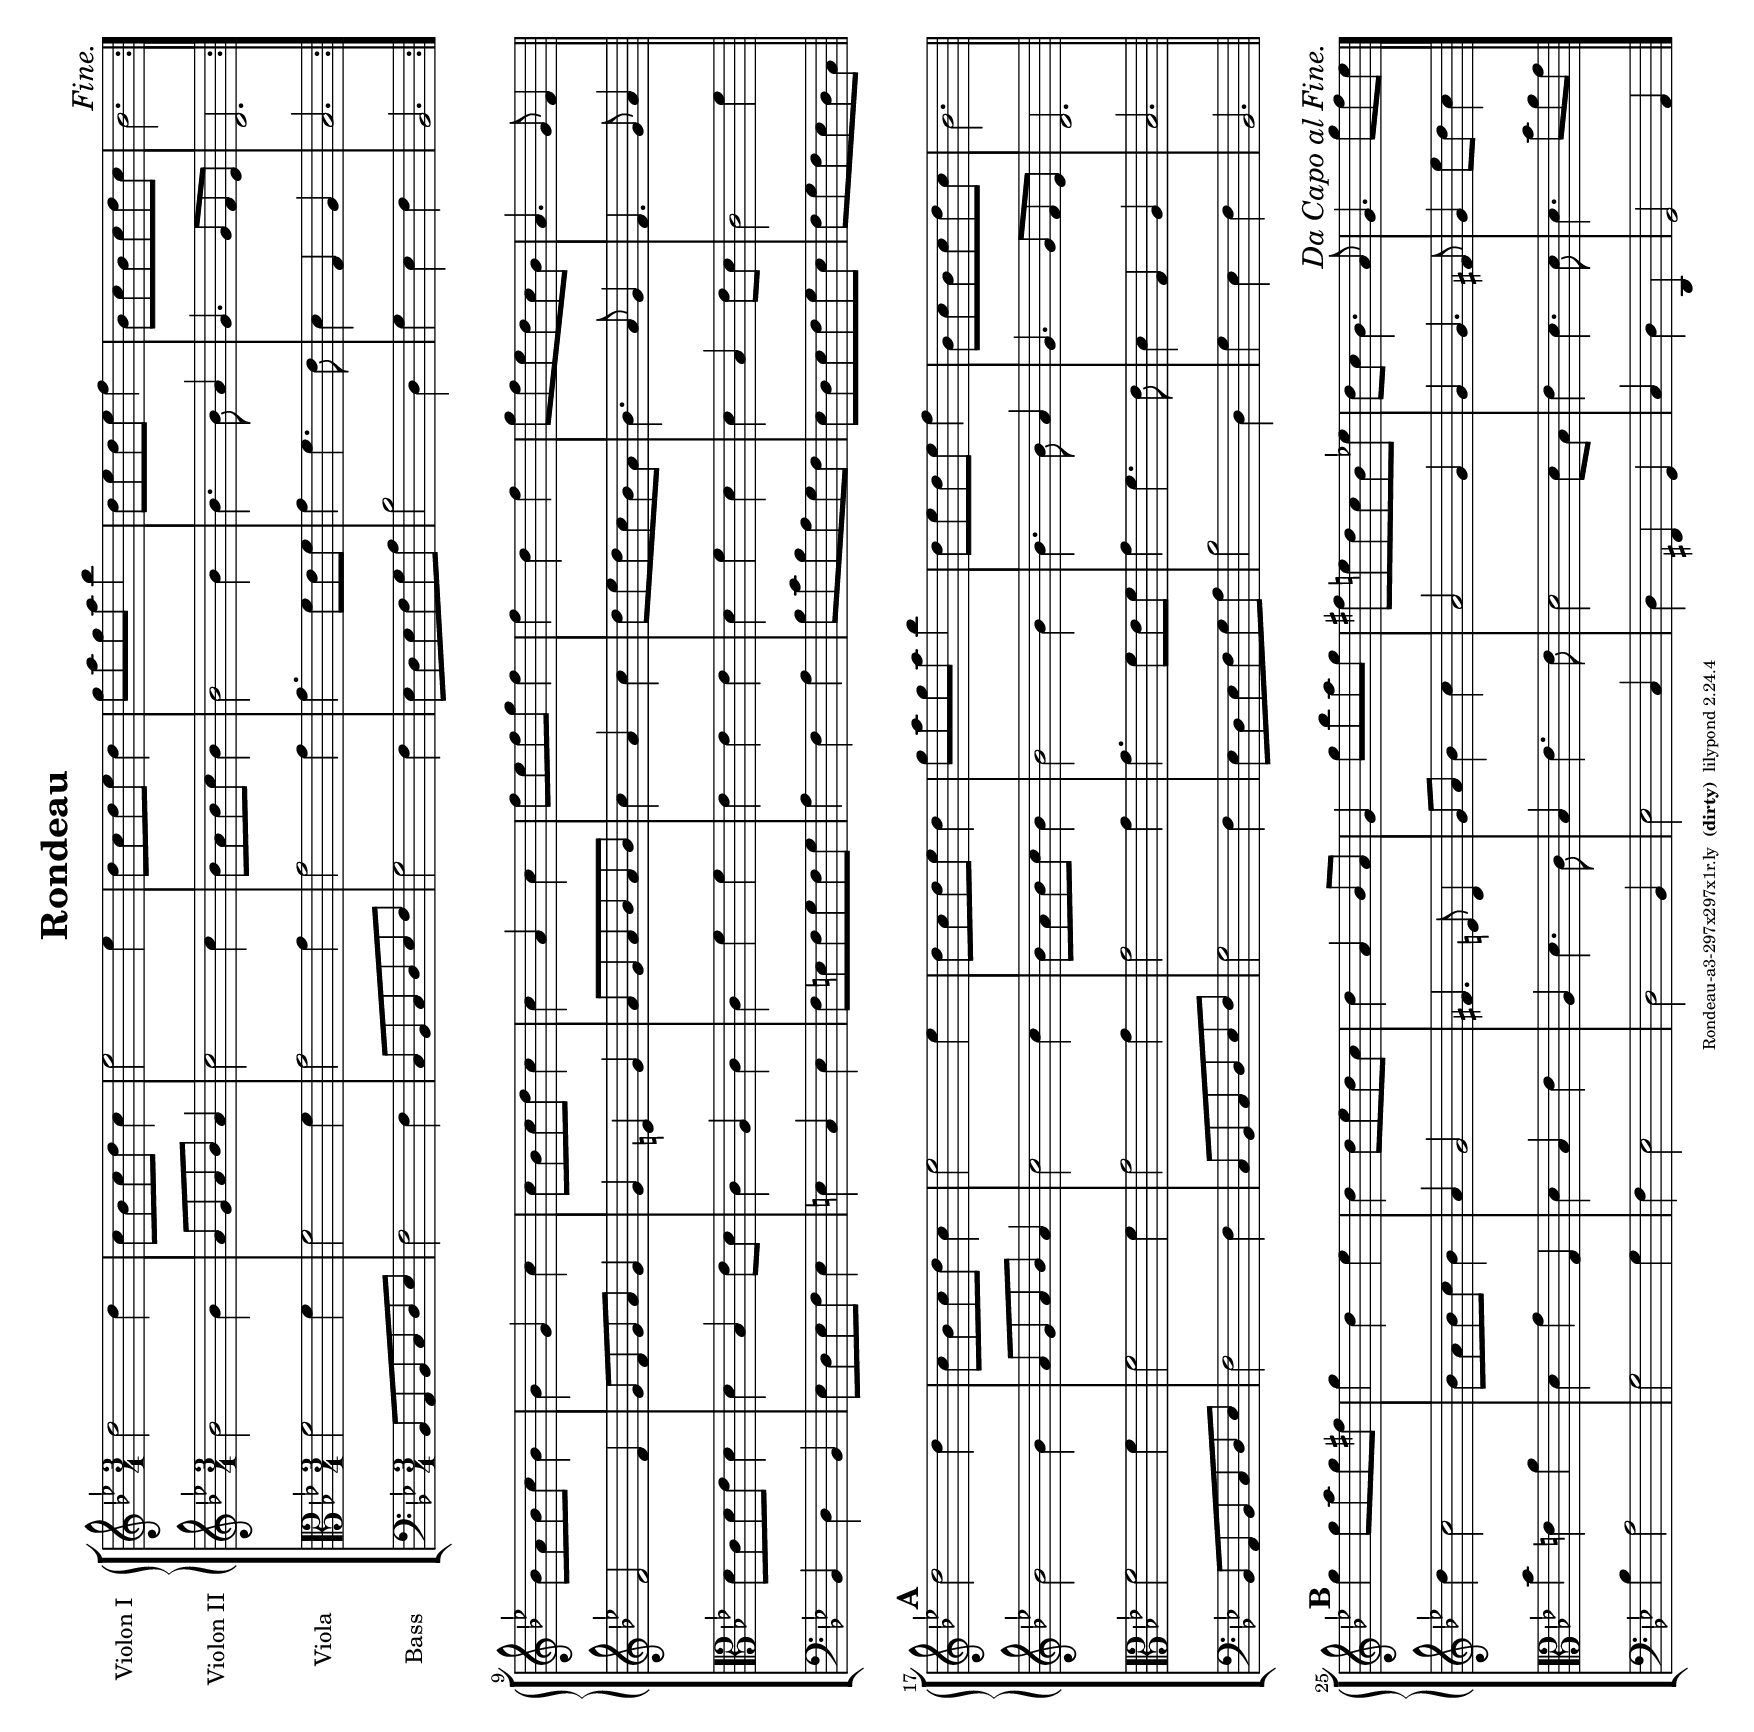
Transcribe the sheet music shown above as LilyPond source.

\version "2.18.2"

\include "../../include/general.ily"

#(ly:set-option 'relative-includes #t)
\include "a3-297x297.ily"
#(ly:set-option 'relative-includes #f)

\paper {
  first-page-number = 1
}


breaks = {
  s2.*8 \break
  s2.*8 \break
  s2.*8 \break
}

#(set-global-staff-size 20)
\version "2.18.2"

\header {
  title = "Rondeau"
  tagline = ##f
}

global = {
  \key bes \major
  \time 3/4
}

violinI = \relative c'' {
  \global
  \repeat volta 2 {
    d2 d4
    c8 bes c d c4
    ees2 ees4
    d8 c d ees d4
    g8 a g a bes4
    
    d,8 ees d ees f4
    bes,8 c bes c d c
    bes2.
    \once \override Score.RehearsalMark #'break-visibility = #begin-of-line-invisible 
    \once \override Score.RehearsalMark #'self-alignment-X = #RIGHT
    \mark \markup {\italic "Fine." } 
  }
  
  bes8 a bes c bes4
  bes g c
  c8 bes c d c4
  
  c a c
  f8 ees f g f4
  f d f
  g8 f ees d c bes
  a4. g8 f4 \bar "||" 
    
  \mark \default 
  d'2 d4
  c8 bes c d c4
  ees2 ees4
  d8 c d ees d4
  g8 a g a bes4
    
  d,8 ees d ees f4
  bes,8 c bes c d c
  bes2. \bar "||" \mark \default
  
  g'4 g8 a g fis
  g4 d ees
  d d8 ees d c
  
  d4 a bes8 a
  g4 g'8 bes a g
  fis e d c bes ees
  d c bes4. a8
  g4. g'8 f ees \bar "|."
  \once \override Score.RehearsalMark #'break-visibility = #begin-of-line-invisible 
  \once \override Score.RehearsalMark #'self-alignment-X = #RIGHT
  \mark \markup {\italic "Da Capo al Fine." } 
}

violinII = \relative c'' {
  \global
  \repeat volta 2 {
    bes2 bes4
    a8 g a bes a4
    c2 c4
    bes8 a bes c bes4
    bes2 bes4
    
    bes4. bes8 a4
    g4. g8 f ees
    d2.
  }
  
  f2 f4
  g8 f g a g4
  g e g
  
  a8 g a bes a bes
  c4 a c
  d8 ees d c bes a
  bes4. a8 g4
  f4. g8 a4 \bar "||"
  
  bes2 bes4
  a8 g a bes a4
  c2 c4
  bes8 a bes c bes4
  bes2 bes4
    
  bes4. bes8 a4
  g4. g8 f ees
  d2. \bar "||"
  
  d'4 c2
  bes8 a bes c bes4
  a g2
  
  fis4. e8 d4
  g8 a bes4 c
  a2 g4
  g g4. fis8
  g4 ees'8 d c4 \bar "|."
}

viola = \relative c' {
  \global
  \repeat volta 2 {
    f2 f4
    f2 f4
    g2 g4
    g2 g4
    g4. f8 ees f
    
    g4 f4. ees8
    d4 g, a
    bes2.
  }
  
  d8 c d ees d4
  d bes ees8 d
  c4 a c
  
  c f f
  ees ees ees 
  d f d
  d bes ees8 d
  c2 f4 \bar "||"
  
  f2 f4
  f2 f4
  g2 g4
  g2 g4
  g4. f8 ees f
    
  g4 f4. ees8
  d4 g, a
  bes2. \bar "||"
  
  bes'4 e, a
  d, g g,
  d' bes ees
  
  a, d4. c8
  bes4 ees4. ees8
  d2 d8 bes
  ees4 d4. d8
  d4. bes'8 a g \bar "|."
}

bass = \relative c {
  \global
  \repeat volta 2 {
    bes8 a bes c d ees
    f2 f4
    c8 bes c d ees f
    g2 f4
    ees8 d ees f g a
    
    bes2 d,4
    g ees f
    bes,2.
  }
  
  bes4 d bes
  ees8 d ees f ees4
  e c e
  
  f8 e f g f g
  a4 f a
  bes8 c bes a g f
  ees d ees f g ees
  f g f ees d c \bar "||"
  
  bes8 a bes c d ees
  f2 f4
  c8 bes c d ees f
  g2 f4
  ees8 d ees f g a
    
  bes2 d,4
  g ees f
  bes,2. \bar "||"
  bes'4 a2
  g g4
  f ees2
  
  d bes4 
  ees2 c4
  d fis, g
  c d d,
  g2 a4 \bar "|."
}

violinIPart = \new Staff \with {
  instrumentName = "Violon I"
} \violinI

violinIIPart = \new Staff \with {
  instrumentName = "Violon II"
} \violinII

violaPart = \new Staff \with {
  instrumentName = "Viola"
} { \clef alto \viola }

bassPart = \new Staff \with {
  instrumentName = "Bass"
} << { \clef "bass" \bass } \breaks >>

\score {
  \new StaffGroup  
  <<
    \new GrandStaff <<
      \violinIPart
      \violinIIPart
    >>
    \violaPart
    \bassPart
  >>
  \layout { }
}

